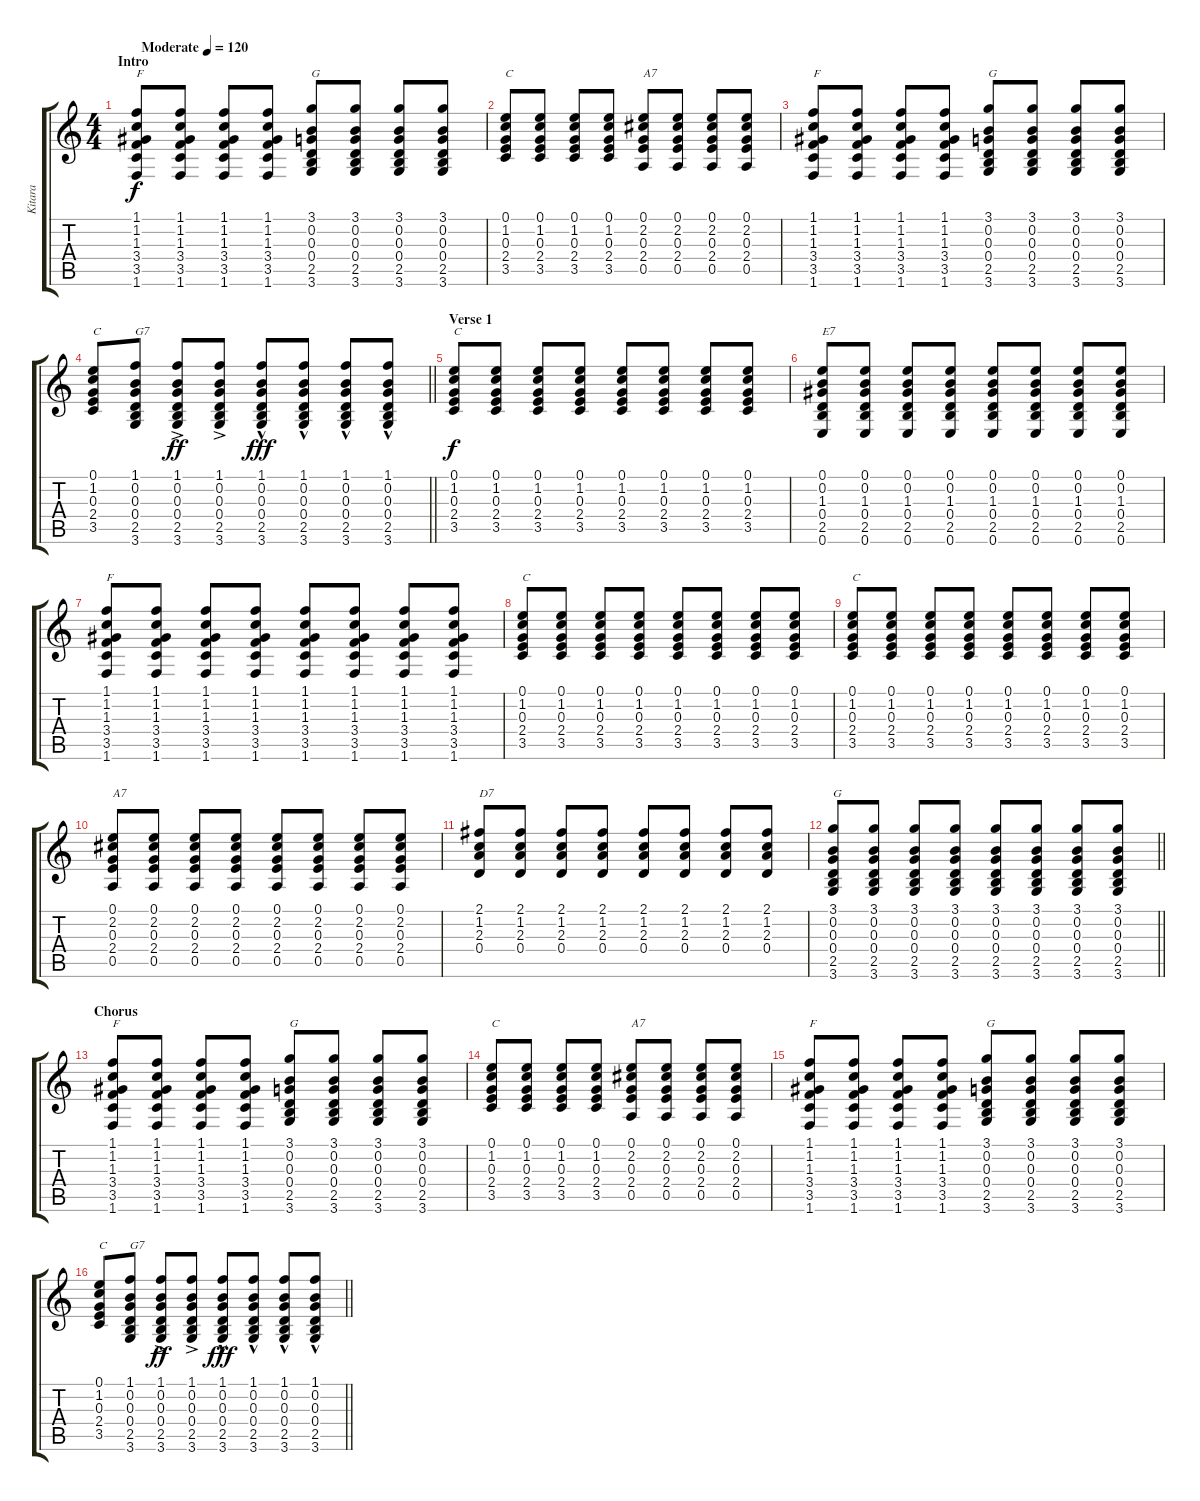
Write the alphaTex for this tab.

\track ("Kitara" "Kitara") {instrument acousticguitarsteel}
\staff {score tabs}
\tuning (E4 B3 G3 D3 A2 E2) {hide}
\ts (4 4)
\section ("" "Intro")
\tempo (120 "Moderate")
\clef g2
\ks c
(1.1 1.2 1.3 3.4 3.5 1.6).8{txt "F" dy f instrument acousticguitarsteel} (1.1 1.2 1.3 3.4 3.5 1.6).8 (1.1 1.2 1.3 3.4 3.5 1.6).8 (1.1 1.2 1.3 3.4 3.5 1.6).8 (3.1 0.2 0.3 0.4 2.5 3.6).8{txt "G"} (3.1 0.2 0.3 0.4 2.5 3.6).8 (3.1 0.2 0.3 0.4 2.5 3.6).8 (3.1 0.2 0.3 0.4 2.5 3.6).8 |
(0.1 1.2 0.3 2.4 3.5).8{txt "C"} (0.1 1.2 0.3 2.4 3.5).8 (0.1 1.2 0.3 2.4 3.5).8 (0.1 1.2 0.3 2.4 3.5).8 (0.1 2.2 0.3 2.4 0.5).8{txt "A7"} (0.1 2.2 0.3 2.4 0.5).8 (0.1 2.2 0.3 2.4 0.5).8 (0.1 2.2 0.3 2.4 0.5).8 |
(1.1 1.2 1.3 3.4 3.5 1.6).8{txt "F"} (1.1 1.2 1.3 3.4 3.5 1.6).8 (1.1 1.2 1.3 3.4 3.5 1.6).8 (1.1 1.2 1.3 3.4 3.5 1.6).8 (3.1 0.2 0.3 0.4 2.5 3.6).8{txt "G"} (3.1 0.2 0.3 0.4 2.5 3.6).8 (3.1 0.2 0.3 0.4 2.5 3.6).8 (3.1 0.2 0.3 0.4 2.5 3.6).8 |
\barLineRight lightlight
(0.1 1.2 0.3 2.4 3.5).8{txt "C"} (1.1 0.2 0.3 0.4 2.5 3.6).8{txt "G7"} (1.1{ac} 0.2{ac} 0.3{ac} 0.4{ac} 2.5{ac} 3.6{ac}).8{dy ff} (1.1{ac} 0.2{ac} 0.3{ac} 0.4{ac} 2.5{ac} 3.6{ac}).8 (1.1{hac} 0.2{hac} 0.3{hac} 0.4{hac} 2.5{hac} 3.6{hac}).8{dy fff} (1.1{hac} 0.2{hac} 0.3{hac} 0.4{hac} 2.5{hac} 3.6{hac}).8 (1.1{hac} 0.2{hac} 0.3{hac} 0.4{hac} 2.5{hac} 3.6{hac}).8 (1.1{hac} 0.2{hac} 0.3{hac} 0.4{hac} 2.5{hac} 3.6{hac}).8 |
\section ("" "Verse 1")
(0.1 1.2 0.3 2.4 3.5).8{txt "C" dy f} (0.1 1.2 0.3 2.4 3.5).8 (0.1 1.2 0.3 2.4 3.5).8 (0.1 1.2 0.3 2.4 3.5).8 (0.1 1.2 0.3 2.4 3.5).8 (0.1 1.2 0.3 2.4 3.5).8 (0.1 1.2 0.3 2.4 3.5).8 (0.1 1.2 0.3 2.4 3.5).8 |
(0.1 0.2 1.3 0.4 2.5 0.6).8{txt "E7"} (0.1 0.2 1.3 0.4 2.5 0.6).8 (0.1 0.2 1.3 0.4 2.5 0.6).8 (0.1 0.2 1.3 0.4 2.5 0.6).8 (0.1 0.2 1.3 0.4 2.5 0.6).8 (0.1 0.2 1.3 0.4 2.5 0.6).8 (0.1 0.2 1.3 0.4 2.5 0.6).8 (0.1 0.2 1.3 0.4 2.5 0.6).8 |
(1.1 1.2 1.3 3.4 3.5 1.6).8{txt "F"} (1.1 1.2 1.3 3.4 3.5 1.6).8 (1.1 1.2 1.3 3.4 3.5 1.6).8 (1.1 1.2 1.3 3.4 3.5 1.6).8 (1.1 1.2 1.3 3.4 3.5 1.6).8 (1.1 1.2 1.3 3.4 3.5 1.6).8 (1.1 1.2 1.3 3.4 3.5 1.6).8 (1.1 1.2 1.3 3.4 3.5 1.6).8 |
(0.1 1.2 0.3 2.4 3.5).8{txt "C"} (0.1 1.2 0.3 2.4 3.5).8 (0.1 1.2 0.3 2.4 3.5).8 (0.1 1.2 0.3 2.4 3.5).8 (0.1 1.2 0.3 2.4 3.5).8 (0.1 1.2 0.3 2.4 3.5).8 (0.1 1.2 0.3 2.4 3.5).8 (0.1 1.2 0.3 2.4 3.5).8 |
(0.1 1.2 0.3 2.4 3.5).8{txt "C"} (0.1 1.2 0.3 2.4 3.5).8 (0.1 1.2 0.3 2.4 3.5).8 (0.1 1.2 0.3 2.4 3.5).8 (0.1 1.2 0.3 2.4 3.5).8 (0.1 1.2 0.3 2.4 3.5).8 (0.1 1.2 0.3 2.4 3.5).8 (0.1 1.2 0.3 2.4 3.5).8 |
(0.1 2.2 0.3 2.4 0.5).8{txt "A7"} (0.1 2.2 0.3 2.4 0.5).8 (0.1 2.2 0.3 2.4 0.5).8 (0.1 2.2 0.3 2.4 0.5).8 (0.1 2.2 0.3 2.4 0.5).8 (0.1 2.2 0.3 2.4 0.5).8 (0.1 2.2 0.3 2.4 0.5).8 (0.1 2.2 0.3 2.4 0.5).8 |
(2.1 1.2 2.3 0.4).8{txt "D7"} (2.1 1.2 2.3 0.4).8 (2.1 1.2 2.3 0.4).8 (2.1 1.2 2.3 0.4).8 (2.1 1.2 2.3 0.4).8 (2.1 1.2 2.3 0.4).8 (2.1 1.2 2.3 0.4).8 (2.1 1.2 2.3 0.4).8 |
\barLineRight lightlight
(3.1 0.2 0.3 0.4 2.5 3.6).8{txt "G"} (3.1 0.2 0.3 0.4 2.5 3.6).8 (3.1 0.2 0.3 0.4 2.5 3.6).8 (3.1 0.2 0.3 0.4 2.5 3.6).8 (3.1 0.2 0.3 0.4 2.5 3.6).8 (3.1 0.2 0.3 0.4 2.5 3.6).8 (3.1 0.2 0.3 0.4 2.5 3.6).8 (3.1 0.2 0.3 0.4 2.5 3.6).8 |
\section ("" "Chorus")
(1.1 1.2 1.3 3.4 3.5 1.6).8{txt "F"} (1.1 1.2 1.3 3.4 3.5 1.6).8 (1.1 1.2 1.3 3.4 3.5 1.6).8 (1.1 1.2 1.3 3.4 3.5 1.6).8 (3.1 0.2 0.3 0.4 2.5 3.6).8{txt "G"} (3.1 0.2 0.3 0.4 2.5 3.6).8 (3.1 0.2 0.3 0.4 2.5 3.6).8 (3.1 0.2 0.3 0.4 2.5 3.6).8 |
(0.1 1.2 0.3 2.4 3.5).8{txt "C"} (0.1 1.2 0.3 2.4 3.5).8 (0.1 1.2 0.3 2.4 3.5).8 (0.1 1.2 0.3 2.4 3.5).8 (0.1 2.2 0.3 2.4 0.5).8{txt "A7"} (0.1 2.2 0.3 2.4 0.5).8 (0.1 2.2 0.3 2.4 0.5).8 (0.1 2.2 0.3 2.4 0.5).8 |
(1.1 1.2 1.3 3.4 3.5 1.6).8{txt "F"} (1.1 1.2 1.3 3.4 3.5 1.6).8 (1.1 1.2 1.3 3.4 3.5 1.6).8 (1.1 1.2 1.3 3.4 3.5 1.6).8 (3.1 0.2 0.3 0.4 2.5 3.6).8{txt "G"} (3.1 0.2 0.3 0.4 2.5 3.6).8 (3.1 0.2 0.3 0.4 2.5 3.6).8 (3.1 0.2 0.3 0.4 2.5 3.6).8 |
\barLineRight lightlight
(0.1 1.2 0.3 2.4 3.5).8{txt "C"} (1.1 0.2 0.3 0.4 2.5 3.6).8{txt "G7"} (1.1{ac} 0.2{ac} 0.3{ac} 0.4{ac} 2.5{ac} 3.6{ac}).8{dy ff} (1.1{ac} 0.2{ac} 0.3{ac} 0.4{ac} 2.5{ac} 3.6{ac}).8 (1.1{hac} 0.2{hac} 0.3{hac} 0.4{hac} 2.5{hac} 3.6{hac}).8{dy fff} (1.1{hac} 0.2{hac} 0.3{hac} 0.4{hac} 2.5{hac} 3.6{hac}).8 (1.1{hac} 0.2{hac} 0.3{hac} 0.4{hac} 2.5{hac} 3.6{hac}).8 (1.1{hac} 0.2{hac} 0.3{hac} 0.4{hac} 2.5{hac} 3.6{hac}).8
